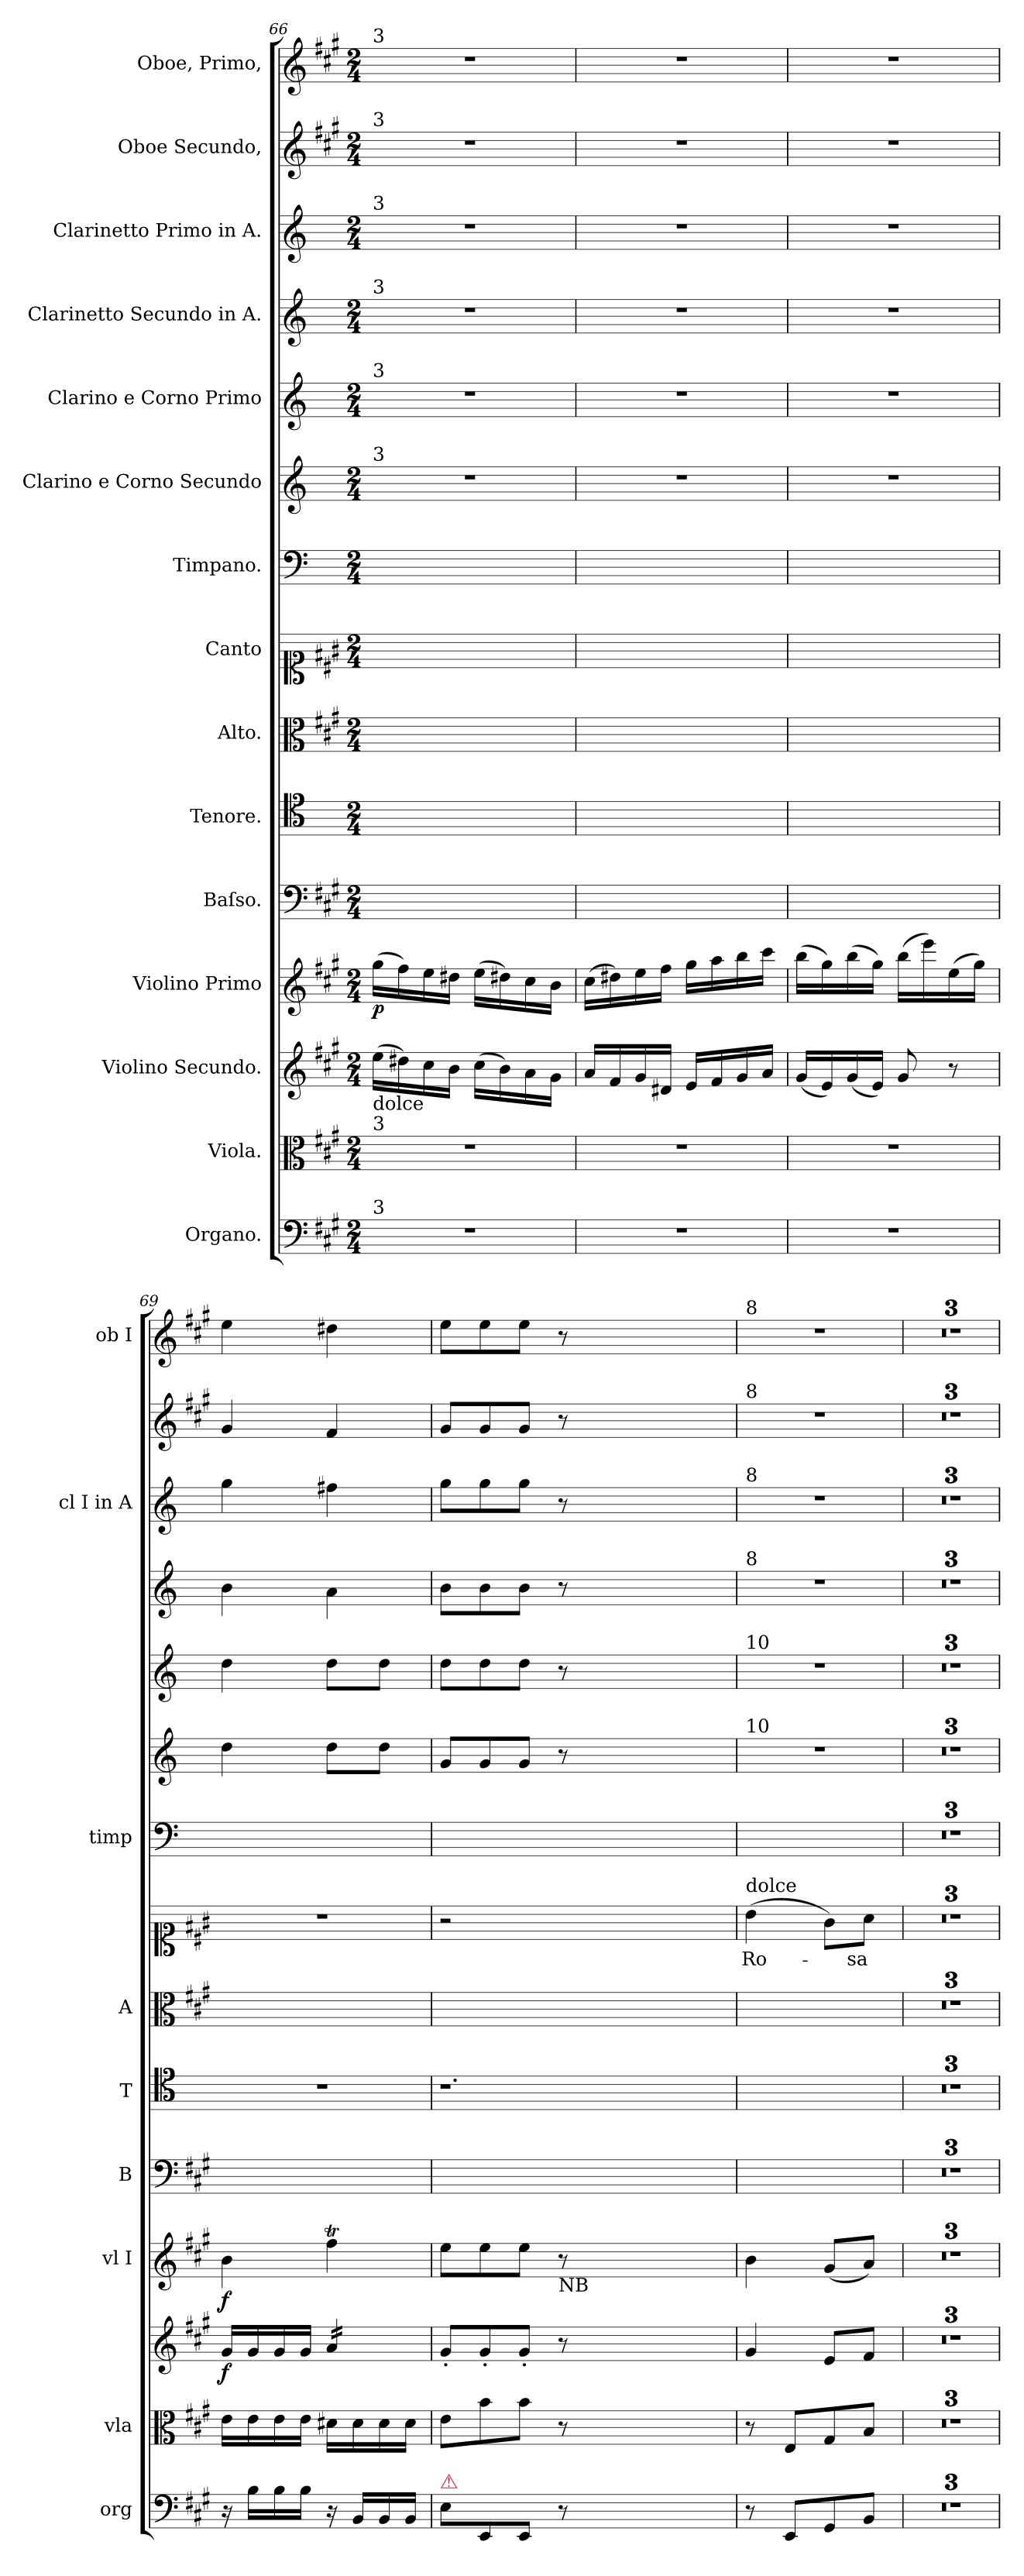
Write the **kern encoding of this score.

**kern	**kern	**dynam	**kern	**dynam	**kern	**dynam	**kern	**kern	**kern	**kern	**text	**kern	**kern	**kern	**kern	**kern	**kern	**kern
*part15	*part14	*part14	*part13	*part13	*part12	*part12	*part11	*part10	*part9	*part8	*part8	*part7	*part6	*part5	*part4	*part3	*part2	*part1
*staff15	*staff14	*staff14	*staff13	*staff13	*staff12	*staff12	*staff11	*staff10	*staff9	*staff8	*staff8	*staff7	*staff6	*staff5	*staff4	*staff3	*staff2	*staff1
*I"Organo.	*I"Viola.	*	*I"Violino Secundo.	*	*I"Violino Primo	*	*I"Baſso.	*I"Tenore.	*I"Alto.	*I"Canto	*	*I"Timpano.	*I"Clarino e Corno Secundo	*I"Clarino e Corno Primo	*I"Clarinetto Secundo in A.	*I"Clarinetto Primo in A.	*I"Oboe Secundo,	*I"Oboe, Primo,
*I'org	*I'vla	*	*	*	*I'vl I	*	*I'B	*I'T	*I'A	*	*	*I'timp	*	*	*	*I'cl I in A	*	*I'ob I
*clefF4	*clefC3	*	*clefG2	*	*clefG2	*	*clefF4	*clefC4	*clefC3	*clefC1	*	*clefF4	*clefG2	*clefG2	*clefG2	*clefG2	*clefG2	*clefG2
*	*	*	*	*	*	*	*	*	*	*	*	*	*ITrd2c3	*ITrd2c3	*ITrd2c3	*ITrd2c3	*	*
*k[f#c#g#]	*k[f#c#g#]	*	*k[f#c#g#]	*	*k[f#c#g#]	*	*k[f#c#g#]	*	*k[f#c#g#]	*k[f#c#g#]	*	*k[]	*k[f#c#g#]	*k[f#c#g#]	*k[f#c#g#]	*k[f#c#g#]	*k[f#c#g#]	*k[f#c#g#]
*A:	*A:	*	*A:	*	*A:	*	*A:	*	*A:	*A:	*	*	*	*	*	*	*A:	*A:
*M2/4	*M2/4	*	*M2/4	*	*M2/4	*	*M2/4	*M2/4	*M2/4	*M2/4	*	*M2/4	*M2/4	*M2/4	*M2/4	*M2/4	*M2/4	*M2/4
=66	=66	=66	=66	=66	=66	=66	=66	=66	=66	=66	=66	=66	=66	=66	=66	=66	=66	=66
!	!	!	!	!	!	!	!	!	!	!	!	!	!	!	!	!	!	!LO:TX:a:t=3
!	!	!	!	!	!	!	!	!	!	!	!	!	!	!	!	!	!LO:TX:a:t=3	!
!	!	!	!	!	!	!	!	!	!	!	!	!	!	!	!	!LO:TX:a:t=3	!	!
!	!	!	!	!	!	!	!	!	!	!	!	!	!	!	!LO:TX:a:t=3	!	!	!
!	!	!	!	!	!	!	!	!	!	!	!	!	!	!LO:TX:a:t=3	!	!	!	!
!	!	!	!	!	!	!	!	!	!	!	!	!	!LO:TX:a:t=3	!	!	!	!	!
!	!	!	!LO:TX:b:t=dolce	!	!	!	!	!	!	!	!	!	!	!	!	!	!	!
!	!LO:TX:a:t=3	!	!	!	!	!	!	!	!	!	!	!	!	!	!	!	!	!
!LO:TX:a:t=3	!	!	!	!	!	!	!	!	!	!	!	!	!	!	!	!	!	!
2r	2r	.	(16ee\LL	.	(16gg#\LL	p	2ryy	2ryy	2ryy	2ryy	.	2ryy	2r	2r	2r	2r	2r	2r
.	.	.	16dd#X\)	.	16ff#\)	.	.	.	.	.	.	.	.	.	.	.	.	.
.	.	.	16cc#\	.	16ee\	.	.	.	.	.	.	.	.	.	.	.	.	.
.	.	.	16b\JJ	.	16dd#X\JJ	.	.	.	.	.	.	.	.	.	.	.	.	.
.	.	.	(16cc#\LL	.	(16ee\LL	.	.	.	.	.	.	.	.	.	.	.	.	.
.	.	.	16b\)	.	16dd#X\)	.	.	.	.	.	.	.	.	.	.	.	.	.
.	.	.	16a\	.	16cc#\	.	.	.	.	.	.	.	.	.	.	.	.	.
.	.	.	16g#\JJ	.	16b\JJ	.	.	.	.	.	.	.	.	.	.	.	.	.
=67	=67	=67	=67	=67	=67	=67	=67	=67	=67	=67	=67	=67	=67	=67	=67	=67	=67	=67
2r	2r	.	16a/LL	.	(16cc#\LL	.	2ryy	2ryy	2ryy	2ryy	.	2ryy	2r	2r	2r	2r	2r	2r
.	.	.	16f#/	.	16dd#X\)	.	.	.	.	.	.	.	.	.	.	.	.	.
.	.	.	16g#/	.	16ee\	.	.	.	.	.	.	.	.	.	.	.	.	.
.	.	.	16d#X/JJ	.	16ff#\JJ	.	.	.	.	.	.	.	.	.	.	.	.	.
.	.	.	16e/LL	.	16gg#\LL	.	.	.	.	.	.	.	.	.	.	.	.	.
.	.	.	16f#/	.	16aa\	.	.	.	.	.	.	.	.	.	.	.	.	.
.	.	.	16g#/	.	16bb\	.	.	.	.	.	.	.	.	.	.	.	.	.
.	.	.	16a/JJ	.	16ccc#\JJ	.	.	.	.	.	.	.	.	.	.	.	.	.
=68	=68	=68	=68	=68	=68	=68	=68	=68	=68	=68	=68	=68	=68	=68	=68	=68	=68	=68
2r	2r	.	(16g#/LL	.	(16bb\LL	.	2ryy	2ryy	2ryy	2ryy	.	2ryy	2r	2r	2r	2r	2r	2r
.	.	.	16e/)	.	16gg#\)	.	.	.	.	.	.	.	.	.	.	.	.	.
.	.	.	(16g#/	.	(16bb\	.	.	.	.	.	.	.	.	.	.	.	.	.
.	.	.	16e/JJ)	.	16gg#\JJ)	.	.	.	.	.	.	.	.	.	.	.	.	.
.	.	.	8g#/	.	(16bb\LL	.	.	.	.	.	.	.	.	.	.	.	.	.
.	.	.	.	.	16eee\)	.	.	.	.	.	.	.	.	.	.	.	.	.
.	.	.	8r	.	(16ee\	.	.	.	.	.	.	.	.	.	.	.	.	.
.	.	.	.	.	16gg#\JJ)	.	.	.	.	.	.	.	.	.	.	.	.	.
=69	=69	=69	=69	=69	=69	=69	=69	=69	=69	=69	=69	=69	=69	=69	=69	=69	=69	=69
16r	16e\LL	.	16g#/LL	f	4b\	f	2ryy	2r	2ryy	2r	.	2ryy	4b\	4b\	4g#\	4ee\	4g#/	4ee\
16B\LL	16e\	.	16g#/	.	.	.	.	.	.	.	.	.	.	.	.	.	.	.
16B\	16e\	.	16g#/	.	.	.	.	.	.	.	.	.	.	.	.	.	.	.
16B\JJ	16e\JJ	.	16g#/JJ	.	.	.	.	.	.	.	.	.	.	.	.	.	.	.
!	!	!	!LO:TX:b:t=....	!	!	!	!	!	!	!	!	!	!	!	!	!	!	!
*	*	*	*tremolo	*	*	*	*	*	*	*	*	*	*	*	*	*	*	*
16r	16d#X\LL	.	16a/LL	.	4ff#T\	.	.	.	.	.	.	.	8b\L	8b\L	4f#\	4dd#X\	4f#/	4dd#X\
16BB/LL	16d#\	.	16a/	.	.	.	.	.	.	.	.	.	.	.	.	.	.	.
16BB/	16d#\	.	16a/	.	.	.	.	.	.	.	.	.	8b\J	8b\J	.	.	.	.
16BB/JJ	16d#\JJ	.	16a/JJ	.	.	.	.	.	.	.	.	.	.	.	.	.	.	.
*	*	*	*Xtremolo	*	*	*	*	*	*	*	*	*	*	*	*	*	*	*
=70	=70	=70	=70	=70	=70	=70	=70	=70	=70	=70	=70	=70	=70	=70	=70	=70	=70	=70
!LO:TX:a:color=crimson:t=⚠	!	!	!	!	!	!	!	!	!	!	!	!	!	!	!	!	!	!
8E\L	8e\L	.	8g#'/L	.	8ee\L	.	2ryy	1.r	2ryy	2r	.	2ryy	8e/L	8b\L	8g#\L	8ee\L	8g#/L	8ee\L
8EE/	8b\	.	8g#'/	.	8ee\	.	.	.	.	.	.	.	8e/	8b\	8g#\	8ee\	8g#/	8ee\
8EE/J	8b\J	.	8g#'/J	.	8ee\J	.	.	.	.	.	.	.	8e/J	8b\J	8g#\J	8ee\J	8g#/J	8ee\J
!	!	!	!	!	!LO:TX:b:t=NB	!	!	!	!	!	!	!	!	!	!	!	!	!
8r	8r	.	8r	.	8r	.	.	.	.	.	.	.	8r	8r	8r	8r	8r	8r
1ryy	1ryy	.	1ryy	.	1ryy	.	1ryy	.	1ryy	1ryy	.	1ryy	1ryy	1ryy	1ryy	1ryy	1ryy	1ryy
=71	=71	=71	=71	=71	=71	=71	=71	=71	=71	=71	=71	=71	=71	=71	=71	=71	=71	=71
!	!	!	!	!	!	!	!	!	!	!	!	!	!	!	!	!	!	!LO:TX:a:t=8
!	!	!	!	!	!	!	!	!	!	!	!	!	!	!	!	!	!LO:TX:a:t=8	!
!	!	!	!	!	!	!	!	!	!	!	!	!	!	!	!	!LO:TX:a:t=8	!	!
!	!	!	!	!	!	!	!	!	!	!	!	!	!	!	!LO:TX:a:t=8	!	!	!
!	!	!	!	!	!	!	!	!	!	!	!	!	!	!LO:TX:a:t=10	!	!	!	!
!	!	!	!	!	!	!	!	!	!	!	!	!	!LO:TX:a:t=10	!	!	!	!	!
!	!	!	!	!	!	!	!	!	!	!LO:TX:a:t=dolce	!	!	!	!	!	!	!	!
!	!	!	!	!LO:DY:b	!	!LO:DY:b	!	!	!	!	!	!	!	!	!	!	!	!
8r	8r	.	4g#/	piano	4b\	piano	2ryy	2ryy	2ryy	(4b\	Ro-	2ryy	2r	2r	2r	2r	2r	2r
!	!	!LO:DY:b:rj	!	!	!	!	!	!	!	!	!	!	!	!	!	!	!	!
8EE/L	8E/L	piano	.	.	.	.	.	.	.	.	.	.	.	.	.	.	.	.
8GG#/	8G#/	.	8e/L	.	(8g#/L	.	.	.	.	8g#\L)	.	.	.	.	.	.	.	.
8BB/J	8B/J	.	8f#/J	.	8a/J)	.	.	.	.	8a\J	-sa	.	.	.	.	.	.	.
=72	=72	=72	=72	=72	=72	=72	=72	=72	=72	=72	=72	=72	=72	=72	=72	=72	=72	=72
2ryy	2ryy	.	2ryy	.	2ryy	.	2ryy	2ryy	2ryy	2ryy	.	2ryy	2r	2r	2r	2r	2r	2r
=73	=73	=73	=73	=73	=73	=73	=73	=73	=73	=73	=73	=73	=73	=73	=73	=73	=73	=73
2ryy	2ryy	.	2ryy	.	2ryy	.	2ryy	2ryy	2ryy	2ryy	.	2ryy	2r	2r	2r	2r	2r	2r
=74	=74	=74	=74	=74	=74	=74	=74	=74	=74	=74	=74	=74	=74	=74	=74	=74	=74	=74
2ryy	2ryy	.	2ryy	.	2ryy	.	2ryy	2ryy	2ryy	2ryy	.	2ryy	2r	2r	2r	2r	2r	2r
=	=	=	=	=	=	=	=	=	=	=	=	=	=	=	=	=	=	=
*-	*-	*-	*-	*-	*-	*-	*-	*-	*-	*-	*-	*-	*-	*-	*-	*-	*-	*-
